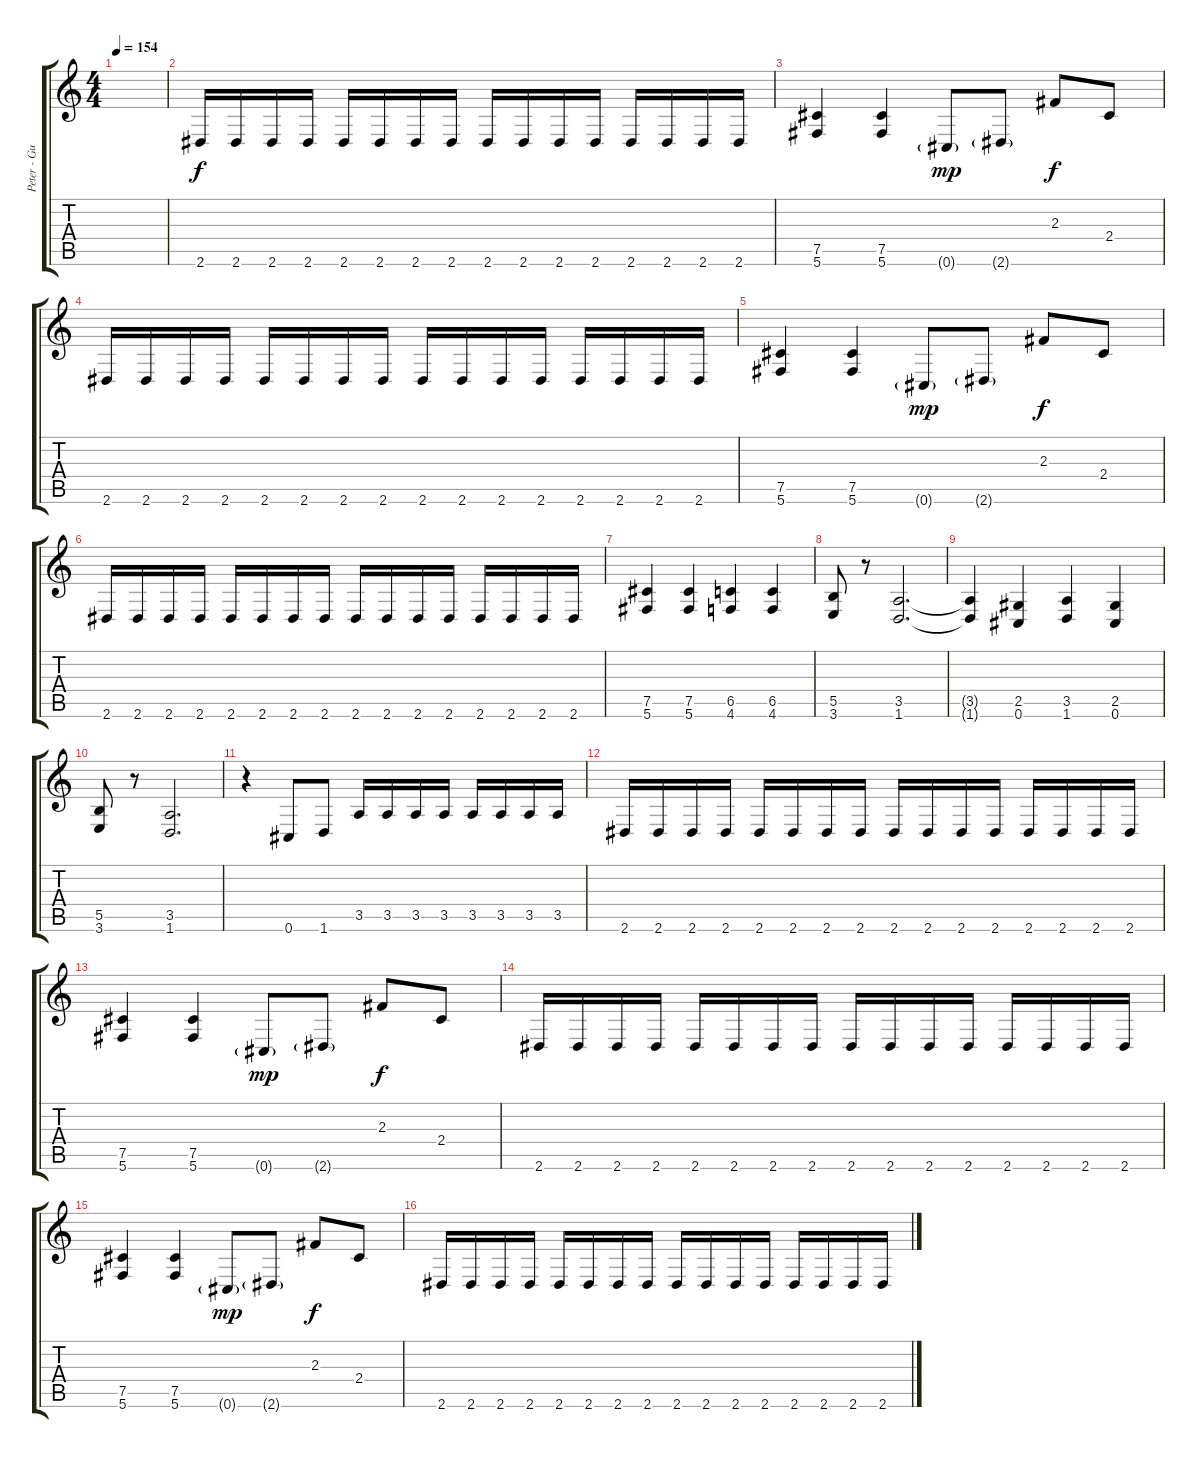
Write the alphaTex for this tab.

\track ("Peter - Guitar, Vocals" "Peter - Gu") {instrument distortionguitar}
\staff {score tabs}
\tuning (Db4 Ab3 E3 B2 Gb2 Db2) {hide}
\ts (4 4)
\tempo 154
\clef g2
\ks c
|
2.6.16 2.6.16 2.6.16 2.6.16 2.6.16 2.6.16 2.6.16 2.6.16 2.6.16 2.6.16 2.6.16 2.6.16 2.6.16 2.6.16 2.6.16 2.6.16 |
(7.5 5.6).4 (7.5 5.6).4 0.6{g}.8{dy mp} 2.6{g}.8 2.3.8{dy f} 2.4.8 |
2.6.16 2.6.16 2.6.16 2.6.16 2.6.16 2.6.16 2.6.16 2.6.16 2.6.16 2.6.16 2.6.16 2.6.16 2.6.16 2.6.16 2.6.16 2.6.16 |
(7.5 5.6).4 (7.5 5.6).4 0.6{g}.8{dy mp} 2.6{g}.8 2.3.8{dy f} 2.4.8 |
2.6.16 2.6.16 2.6.16 2.6.16 2.6.16 2.6.16 2.6.16 2.6.16 2.6.16 2.6.16 2.6.16 2.6.16 2.6.16 2.6.16 2.6.16 2.6.16 |
(7.5 5.6).4 (7.5 5.6).4 (6.5 4.6).4 (6.5 4.6).4 |
(5.5 3.6).8 r.8 (3.5 1.6).2{d} |
(3.5{t} 1.6{t}).4 (2.5 0.6).4 (3.5 1.6).4 (2.5 0.6).4 |
(5.5 3.6).8 r.8 (3.5 1.6).2{d} |
r.4 0.6.8 1.6.8 3.5.16 3.5.16 3.5.16 3.5.16 3.5.16 3.5.16 3.5.16 3.5.16 |
2.6.16 2.6.16 2.6.16 2.6.16 2.6.16 2.6.16 2.6.16 2.6.16 2.6.16 2.6.16 2.6.16 2.6.16 2.6.16 2.6.16 2.6.16 2.6.16 |
(7.5 5.6).4 (7.5 5.6).4 0.6{g}.8{dy mp} 2.6{g}.8 2.3.8{dy f} 2.4.8 |
2.6.16 2.6.16 2.6.16 2.6.16 2.6.16 2.6.16 2.6.16 2.6.16 2.6.16 2.6.16 2.6.16 2.6.16 2.6.16 2.6.16 2.6.16 2.6.16 |
(7.5 5.6).4 (7.5 5.6).4 0.6{g}.8{dy mp} 2.6{g}.8 2.3.8{dy f} 2.4.8 |
2.6.16 2.6.16 2.6.16 2.6.16 2.6.16 2.6.16 2.6.16 2.6.16 2.6.16 2.6.16 2.6.16 2.6.16 2.6.16 2.6.16 2.6.16 2.6.16
